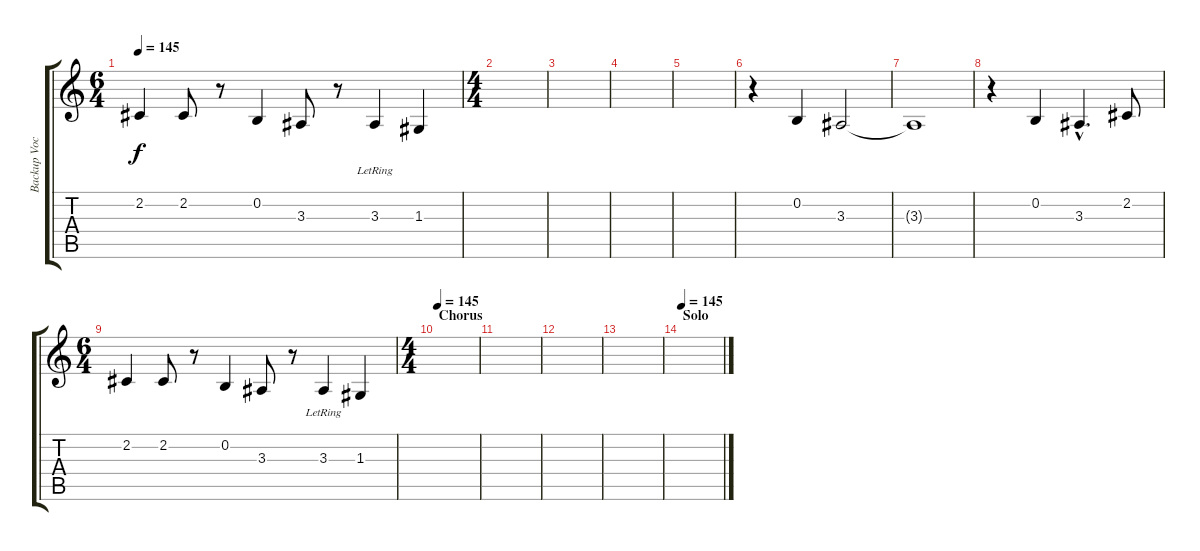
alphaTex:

\track ("Backup Vocals" "Backup Voc") {instrument lead8bassandlead}
\staff {score tabs}
\tuning (E4 B3 G3 D3 A2 E2) {hide}
\ts (6 4)
\tempo 145
\clef g2
\ks c
2.2.4{dy f} 2.2.8 r.8 0.2.4 3.3.8 r.8 3.3{lr}.4 1.3.4 |
\ts (4 4)
|
|
|
|
r.4 0.2.4 3.3.2 |
3.3{t}.1 |
r.4 0.2.4 3.3{hac}.4{d} 2.2.8 |
\ts (6 4)
2.2.4 2.2.8 r.8 0.2.4 3.3.8 r.8 3.3{lr}.4 1.3.4 |
\ts (4 4)
\section ("" "Chorus")
\tempo 145
|
|
|
|
\section ("" "Solo")
\tempo 145
